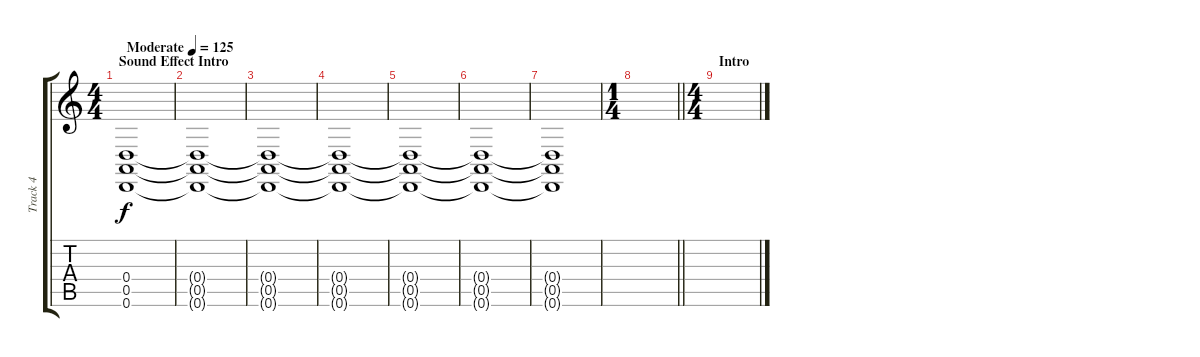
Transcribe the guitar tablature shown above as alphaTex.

\track ("Track 4" "Track 4") {instrument helicopter}
\staff {score tabs}
\tuning (E4 B3 G3 D3 A2 D2) {hide}
\ts (4 4)
\section ("" "Sound Effect Intro")
\tempo (125 "Moderate")
\clef g2
\ks c
(0.4 0.5 0.6).1{dy f instrument helicopter} |
(0.4{t} 0.5{t} 0.6{t}).1 |
(0.4{t} 0.5{t} 0.6{t}).1 |
(0.4{t} 0.5{t} 0.6{t}).1 |
(0.4{t} 0.5{t} 0.6{t}).1 |
(0.4{t} 0.5{t} 0.6{t}).1 |
(0.4{t} 0.5{t} 0.6{t}).1 |
\ts (1 4)
\barLineRight lightlight
|
\ts (4 4)
\section ("" "Intro")
